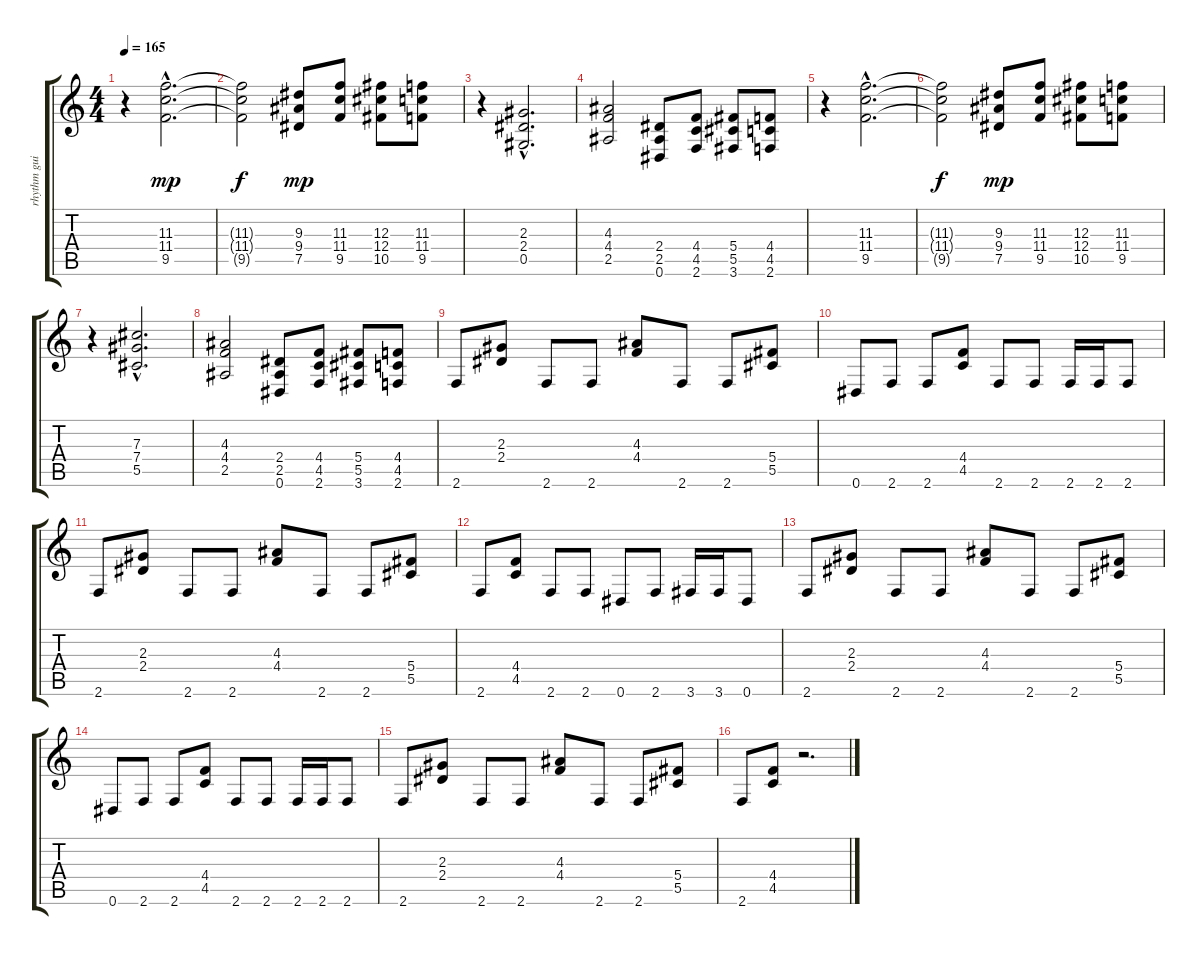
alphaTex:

\track ("rhythm guitar II" "rhythm gui") {instrument distortionguitar}
\staff {score tabs}
\tuning (Eb4 Bb3 Gb3 Db3 Ab2 Eb2) {hide}
\ts (4 4)
\tempo 165
\clef g2
\ks c
r.4{dy mp} (11.3{hac} 11.4{hac} 9.5{hac}).2{d} |
(11.3{t} 11.4{t} 9.5{t}).2{dy f} (9.3 9.4 7.5).8{dy mp} (11.3 11.4 9.5).8 (12.3 12.4 10.5).8 (11.3 11.4 9.5).8 |
r.4 (2.3{hac} 2.4{hac} 0.5{hac}).2{d} |
(4.3 4.4 2.5).2 (2.4 2.5 0.6).8 (4.4 4.5 2.6).8 (5.4 5.5 3.6).8 (4.4 4.5 2.6).8 |
r.4 (11.3{hac} 11.4{hac} 9.5{hac}).2{d} |
(11.3{t} 11.4{t} 9.5{t}).2{dy f} (9.3 9.4 7.5).8{dy mp} (11.3 11.4 9.5).8 (12.3 12.4 10.5).8 (11.3 11.4 9.5).8 |
r.4 (7.3{hac} 7.4{hac} 5.5{hac}).2{d} |
(4.3 4.4 2.5).2 (2.4 2.5 0.6).8 (4.4 4.5 2.6).8 (5.4 5.5 3.6).8 (4.4 4.5 2.6).8 |
2.6.8 (2.3 2.4).8 2.6.8 2.6.8 (4.3 4.4).8 2.6.8 2.6.8 (5.4 5.5).8 |
0.6.8 2.6.8 2.6.8 (4.4 4.5).8 2.6.8 2.6.8 2.6.16 2.6.16 2.6.8 |
2.6.8 (2.3 2.4).8 2.6.8 2.6.8 (4.3 4.4).8 2.6.8 2.6.8 (5.4 5.5).8 |
2.6.8 (4.4 4.5).8 2.6.8 2.6.8 0.6.8 2.6.8 3.6.16 3.6.16 0.6.8 |
2.6.8 (2.3 2.4).8 2.6.8 2.6.8 (4.3 4.4).8 2.6.8 2.6.8 (5.4 5.5).8 |
0.6.8 2.6.8 2.6.8 (4.4 4.5).8 2.6.8 2.6.8 2.6.16 2.6.16 2.6.8 |
2.6.8 (2.3 2.4).8 2.6.8 2.6.8 (4.3 4.4).8 2.6.8 2.6.8 (5.4 5.5).8 |
2.6.8 (4.4 4.5).8 r.2{d}
